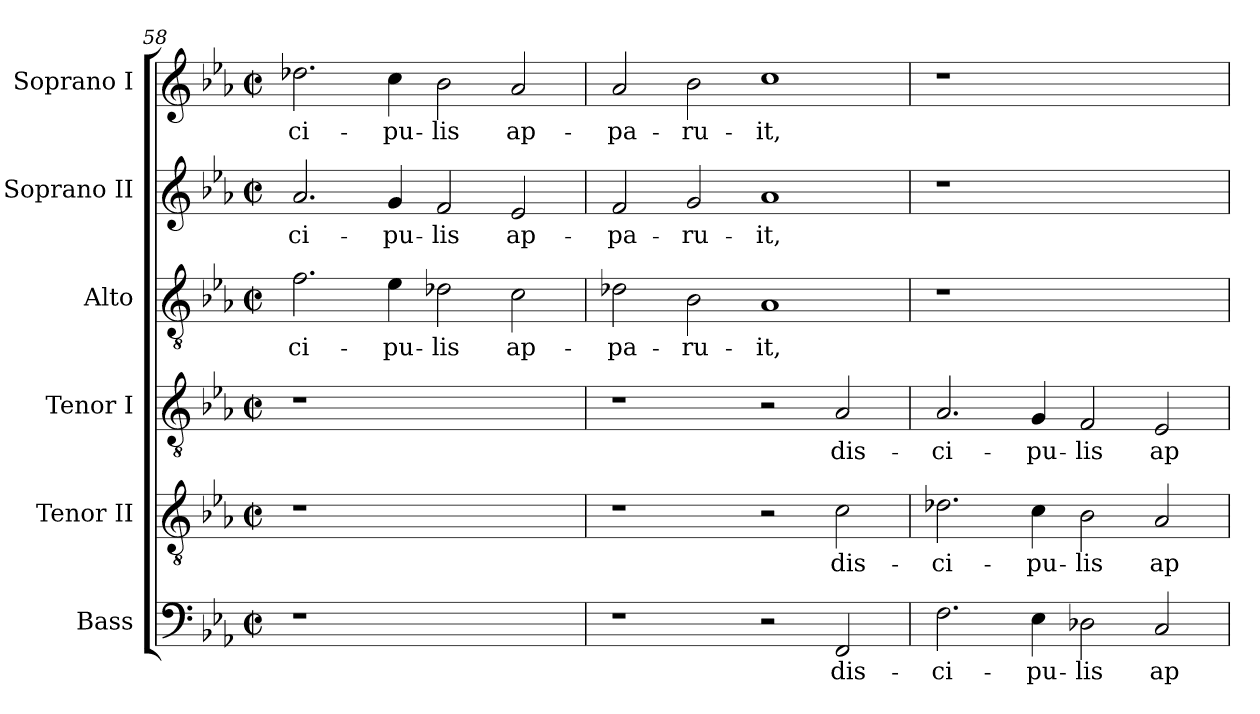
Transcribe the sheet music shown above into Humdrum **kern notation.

**kern	**text	**kern	**text	**kern	**text	**kern	**text	**kern	**text	**kern	**text
*part6	*part6	*part5	*part5	*part4	*part4	*part3	*part3	*part2	*part2	*part1	*part1
*staff6	*staff6	*staff5	*staff5	*staff4	*staff4	*staff3	*staff3	*staff2	*staff2	*staff1	*staff1
*I"Bass	*	*I"Tenor II	*	*I"Tenor I	*	*I"Alto	*	*I"Soprano II	*	*I"Soprano I	*
*I'B	*	*I'T II	*	*I'T I	*	*I'A	*	*I'S II	*	*I'S I	*
*clefF4	*	*clefGv2	*	*clefGv2	*	*clefGv2	*	*clefG2	*	*clefG2	*
*k[b-e-a-]	*	*k[b-e-a-]	*	*k[b-e-a-]	*	*k[b-e-a-]	*	*k[b-e-a-]	*	*k[b-e-a-]	*
*E-:	*	*E-:	*	*E-:	*	*E-:	*	*E-:	*	*E-:	*
*M2/2	*	*M2/2	*	*M2/2	*	*M2/2	*	*M2/2	*	*M2/2	*
*met(c|)	*	*met(c|)	*	*met(c|)	*	*met(c|)	*	*met(c|)	*	*met(c|)	*
=58	=58	=58	=58	=58	=58	=58	=58	=58	=58	=58	=58
!LO:N:vis=1	!	!LO:N:vis=1	!	!LO:N:vis=1	!	!	!	!	!	!	!
!	!	!	!	!	!	!	!LO:LY:b:color=#000000	!	!	!	!
!	!	!	!	!	!	!	!	!	!LO:LY:b:color=#000000	!	!
!	!	!	!	!	!	!	!	!	!	!	!LO:LY:b:color=#000000
1r	.	1r	.	1r	.	2.fi\	-ci-	2.a-i/	-ci-	2.dd-Xi\	-ci-
!	!	!	!	!	!	!	!LO:LY:b:color=#000000	!	!	!	!
!	!	!	!	!	!	!	!	!	!LO:LY:b:color=#000000	!	!
!	!	!	!	!	!	!	!	!	!	!	!LO:LY:b:color=#000000
.	.	.	.	.	.	4e-i\	-pu-	4gi/	-pu-	4cci\	-pu-
!	!	!	!	!	!	!	!LO:LY:b:color=#000000	!	!	!	!
!	!	!	!	!	!	!	!	!	!LO:LY:b:color=#000000	!	!
!	!	!	!	!	!	!	!	!	!	!	!LO:LY:b:color=#000000
1ryy	.	1ryy	.	1ryy	.	2d-Xi\	-lis	2fi/	-lis	2b-i\	-lis
!	!	!	!	!	!	!	!LO:LY:b:color=#000000	!	!	!	!
!	!	!	!	!	!	!	!	!	!LO:LY:b:color=#000000	!	!
!	!	!	!	!	!	!	!	!	!	!	!LO:LY:b:color=#000000
.	.	.	.	.	.	2ci\	ap-	2e-i/	ap-	2a-i/	ap-
=59	=59	=59	=59	=59	=59	=59	=59	=59	=59	=59	=59
!	!	!	!	!	!	!	!LO:LY:b:color=#000000	!	!	!	!
!	!	!	!	!	!	!	!	!	!LO:LY:b:color=#000000	!	!
!	!	!	!	!	!	!	!	!	!	!	!LO:LY:b:color=#000000
1r	.	1r	.	1r	.	2d-Xi\	-pa-	2fi/	-pa-	2a-i/	-pa-
!	!	!	!	!	!	!	!LO:LY:b:color=#000000	!	!	!	!
!	!	!	!	!	!	!	!	!	!LO:LY:b:color=#000000	!	!
!	!	!	!	!	!	!	!	!	!	!	!LO:LY:b:color=#000000
.	.	.	.	.	.	2B-i\	-ru-	2gi/	-ru-	2b-i\	-ru-
!	!	!	!	!	!	!	!LO:LY:b:color=#000000	!	!	!	!
!	!	!	!	!	!	!	!	!	!LO:LY:b:color=#000000	!	!
!	!	!	!	!	!	!	!	!	!	!	!LO:LY:b:color=#000000
2r	.	2r	.	2r	.	1A-i	-it,	1a-i	-it,	1cci	-it,
!	!LO:LY:b:color=#000000	!	!	!	!	!	!	!	!	!	!
!	!	!	!LO:LY:b:color=#000000	!	!	!	!	!	!	!	!
!	!	!	!	!	!LO:LY:b:color=#000000	!	!	!	!	!	!
2FFi/	dis-	2ci\	dis-	2A-i/	dis-	.	.	.	.	.	.
=60	=60	=60	=60	=60	=60	=60	=60	=60	=60	=60	=60
!	!LO:LY:b:color=#000000	!	!	!	!	!	!	!	!	!	!
!	!	!	!LO:LY:b:color=#000000	!	!	!	!	!	!	!	!
!	!	!	!	!	!LO:LY:b:color=#000000	!LO:N:vis=1	!	!LO:N:vis=1	!	!LO:N:vis=1	!
2.Fi\	-ci-	2.d-Xi\	-ci-	2.A-i/	-ci-	1r	.	1r	.	1r	.
!	!LO:LY:b:color=#000000	!	!	!	!	!	!	!	!	!	!
!	!	!	!LO:LY:b:color=#000000	!	!	!	!	!	!	!	!
!	!	!	!	!	!LO:LY:b:color=#000000	!	!	!	!	!	!
4E-i\	-pu-	4ci\	-pu-	4Gi/	-pu-	.	.	.	.	.	.
!	!LO:LY:b:color=#000000	!	!	!	!	!	!	!	!	!	!
!	!	!	!LO:LY:b:color=#000000	!	!	!	!	!	!	!	!
!	!	!	!	!	!LO:LY:b:color=#000000	!	!	!	!	!	!
2D-Xi\	-lis	2B-i\	-lis	2Fi/	-lis	1ryy	.	1ryy	.	1ryy	.
!	!LO:LY:b:color=#000000	!	!	!	!	!	!	!	!	!	!
!	!	!	!LO:LY:b:color=#000000	!	!	!	!	!	!	!	!
!	!	!	!	!	!LO:LY:b:color=#000000	!	!	!	!	!	!
2Ci/	ap-	2A-i/	ap-	2E-i/	ap-	.	.	.	.	.	.
=	=	=	=	=	=	=	=	=	=	=	=
*-	*-	*-	*-	*-	*-	*-	*-	*-	*-	*-	*-
